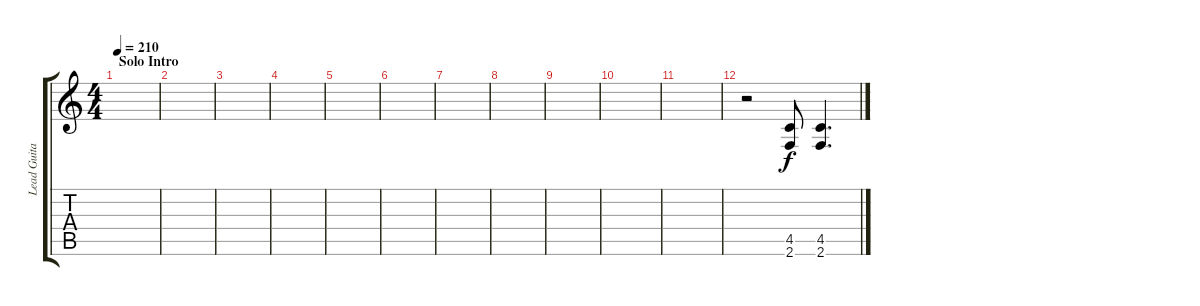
\track ("Lead Guitar II (Malmsteen)" "Lead Guita") {instrument distortionguitar}
\staff {score tabs}
\tuning (Eb4 Bb3 Gb3 Db3 Ab2 Eb2) {hide}
\ts (4 4)
\section ("" "Solo Intro")
\tempo 210
\clef g2
\ks c
|
|
|
|
|
|
|
|
|
|
|
r.2 (4.5 2.6).8 (4.5 2.6).4{d}
